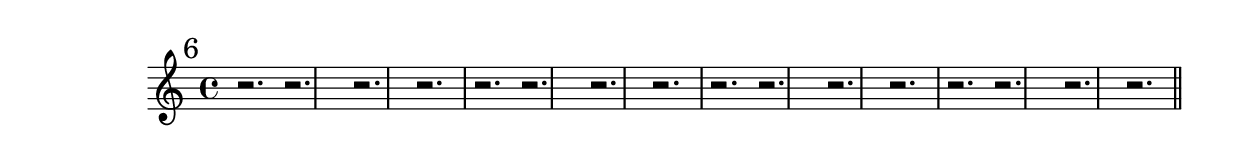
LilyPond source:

%%  sesto_flauto.ly
%%  Copyright (c) 2011 Benjamin Coudrin <benjamin.coudrin@gmail.com>
%%                All Rights Reserved
%%
%%  Copyleft :
%%  This program is free software. It comes without any warranty, to
%%  the extent permitted by applicable law. You can redistribute it
%%  and/or modify it under the terms of the Do What The Fuck You Want
%%  To Public License, Version 2, as published by Sam Hocevar. See
%%  http://sam.zoy.org/wtfpl/COPYING for more details.

\relative c'' {
  \mark \markup "6"
  r2.
  r2.
  r2.
  r2.
  r2.
  r2.
  r2.
  r2. 
  r2.
  r2.
  r2.
  r2.
  r2.
  r2.
  r2.
  r2. 
  
  \bar "||"
}